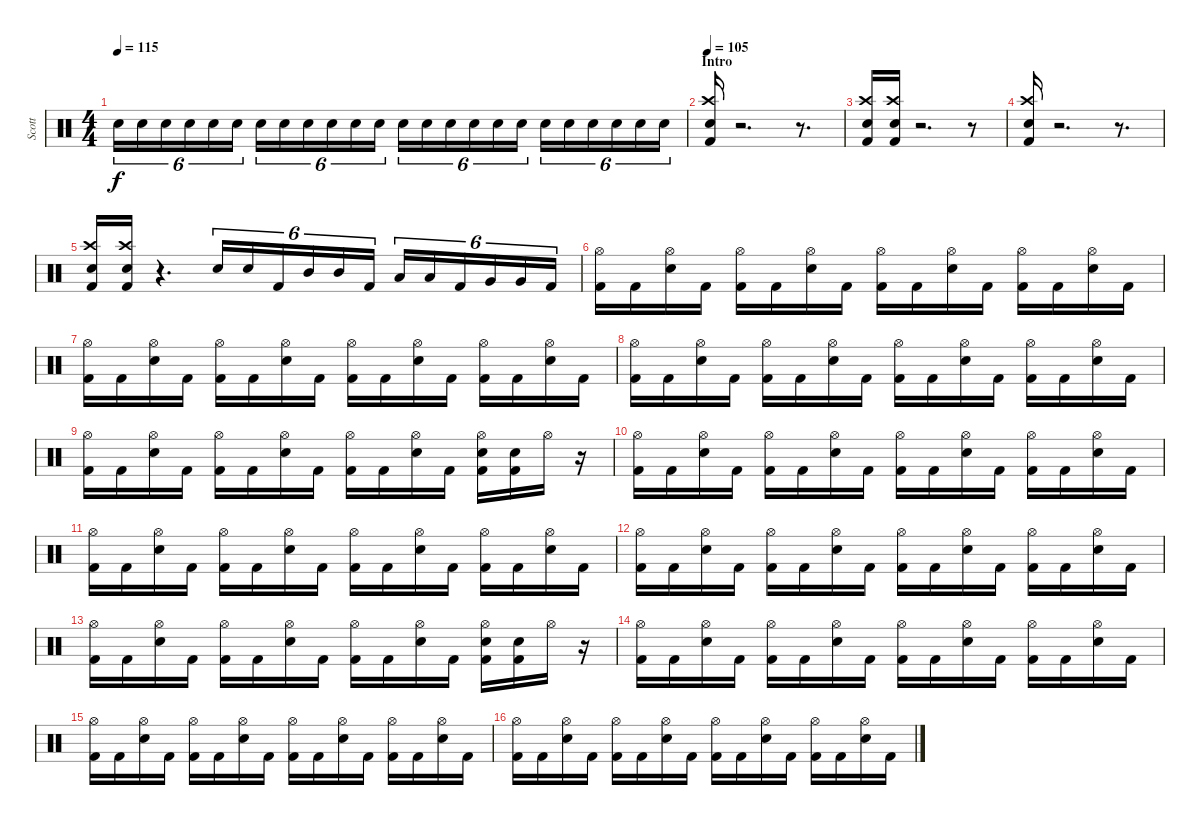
\track ("Scott" "Scott") {instrument percussion}
\staff {score}
\articulation defaults
\ts (4 4)
\tempo 115
\clef neutral
\ks c "Snare (hit) 2".16{tu (6 4) dy f} "Snare (hit) 2".16{tu (6 4)} "Snare (hit) 2".16{tu (6 4)} "Snare (hit) 2".16{tu (6 4)} "Snare (hit) 2".16{tu (6 4)} "Snare (hit) 2".16{tu (6 4)} "Snare (hit) 2".16{tu (6 4)} "Snare (hit) 2".16{tu (6 4)} "Snare (hit) 2".16{tu (6 4)} "Snare (hit) 2".16{tu (6 4)} "Snare (hit) 2".16{tu (6 4)} "Snare (hit) 2".16{tu (6 4)} "Snare (hit) 2".16{tu (6 4)} "Snare (hit) 2".16{tu (6 4)} "Snare (hit) 2".16{tu (6 4)} "Snare (hit) 2".16{tu (6 4)} "Snare (hit) 2".16{tu (6 4)} "Snare (hit) 2".16{tu (6 4)} "Snare (hit) 2".16{tu (6 4)} "Snare (hit) 2".16{tu (6 4)} "Snare (hit) 2".16{tu (6 4)} "Snare (hit) 2".16{tu (6 4)} "Snare (hit) 2".16{tu (6 4)} "Snare (hit) 2".16{tu (6 4)}
|
\section ("" "Intro")
\tempo 105
("Snare (hit) 2" "Crash high (hit)" "Kick (hit) 2").16 r.2{d} r.8{d} |
("Crash high (hit)" "Kick (hit) 2" "Snare (hit) 2").16 ("Crash high (hit)" "Kick (hit) 2" "Snare (hit) 2").16 r.2{d} r.8 |
("Snare (hit) 2" "Crash high (hit)" "Kick (hit) 2").16 r.2{d} r.8{d} |
("Crash high (hit)" "Kick (hit) 2" "Snare (hit) 2").16 ("Crash high (hit)" "Kick (hit) 2" "Snare (hit) 2").16 r.4{d} "Snare (hit) 2".16{tu (6 4)} "Snare (hit) 2".16{tu (6 4)} "Kick (hit) 2".16{tu (6 4)} "Mid Tom (hit)".16{tu (6 4)} "Mid Tom (hit)".16{tu (6 4)} "Kick (hit) 2".16{tu (6 4)} "Low Tom (hit)".16{tu (6 4)} "Low Tom (hit)".16{tu (6 4)} "Kick (hit) 2".16{tu (6 4)} "Very Low Tom (hit)".16{tu (6 4)} "Very Low Tom (hit)".16{tu (6 4)} "Kick (hit) 2".16{tu (6 4)} |
("Hi-Hat (open)" "Kick (hit) 2").16 "Kick (hit) 2".16 ("Hi-Hat (open)" "Snare (hit) 2").16 "Kick (hit) 2".16 ("Hi-Hat (open)" "Kick (hit) 2").16 "Kick (hit) 2".16 ("Hi-Hat (open)" "Snare (hit) 2").16 "Kick (hit) 2".16 ("Hi-Hat (open)" "Kick (hit) 2").16 "Kick (hit) 2".16 ("Hi-Hat (open)" "Snare (hit) 2").16 "Kick (hit) 2".16 ("Hi-Hat (open)" "Kick (hit) 2").16 "Kick (hit) 2".16 ("Hi-Hat (open)" "Snare (hit) 2").16 "Kick (hit) 2".16 |
("Hi-Hat (open)" "Kick (hit) 2").16 "Kick (hit) 2".16 ("Hi-Hat (open)" "Snare (hit) 2").16 "Kick (hit) 2".16 ("Hi-Hat (open)" "Kick (hit) 2").16 "Kick (hit) 2".16 ("Hi-Hat (open)" "Snare (hit) 2").16 "Kick (hit) 2".16 ("Hi-Hat (open)" "Kick (hit) 2").16 "Kick (hit) 2".16 ("Hi-Hat (open)" "Snare (hit) 2").16 "Kick (hit) 2".16 ("Hi-Hat (open)" "Kick (hit) 2").16 "Kick (hit) 2".16 ("Hi-Hat (open)" "Snare (hit) 2").16 "Kick (hit) 2".16 |
("Hi-Hat (open)" "Kick (hit) 2").16 "Kick (hit) 2".16 ("Hi-Hat (open)" "Snare (hit) 2").16 "Kick (hit) 2".16 ("Hi-Hat (open)" "Kick (hit) 2").16 "Kick (hit) 2".16 ("Hi-Hat (open)" "Snare (hit) 2").16 "Kick (hit) 2".16 ("Hi-Hat (open)" "Kick (hit) 2").16 "Kick (hit) 2".16 ("Hi-Hat (open)" "Snare (hit) 2").16 "Kick (hit) 2".16 ("Hi-Hat (open)" "Kick (hit) 2").16 "Kick (hit) 2".16 ("Hi-Hat (open)" "Snare (hit) 2").16 "Kick (hit) 2".16 |
("Hi-Hat (open)" "Kick (hit) 2").16 "Kick (hit) 2".16 ("Hi-Hat (open)" "Snare (hit) 2").16 "Kick (hit) 2".16 ("Hi-Hat (open)" "Kick (hit) 2").16 "Kick (hit) 2".16 ("Hi-Hat (open)" "Snare (hit) 2").16 "Kick (hit) 2".16 ("Hi-Hat (open)" "Kick (hit) 2").16 "Kick (hit) 2".16 ("Hi-Hat (open)" "Snare (hit) 2").16 "Kick (hit) 2".16 ("Hi-Hat (open)" "Snare (hit) 2" "Kick (hit) 2").16 ("Snare (hit) 2" "Kick (hit) 2").16 "Hi-Hat (open)".16 r.16 |
("Hi-Hat (open)" "Kick (hit) 2").16 "Kick (hit) 2".16 ("Hi-Hat (open)" "Snare (hit) 2").16 "Kick (hit) 2".16 ("Hi-Hat (open)" "Kick (hit) 2").16 "Kick (hit) 2".16 ("Hi-Hat (open)" "Snare (hit) 2").16 "Kick (hit) 2".16 ("Hi-Hat (open)" "Kick (hit) 2").16 "Kick (hit) 2".16 ("Hi-Hat (open)" "Snare (hit) 2").16 "Kick (hit) 2".16 ("Hi-Hat (open)" "Kick (hit) 2").16 "Kick (hit) 2".16 ("Hi-Hat (open)" "Snare (hit) 2").16 "Kick (hit) 2".16 |
("Hi-Hat (open)" "Kick (hit) 2").16 "Kick (hit) 2".16 ("Hi-Hat (open)" "Snare (hit) 2").16 "Kick (hit) 2".16 ("Hi-Hat (open)" "Kick (hit) 2").16 "Kick (hit) 2".16 ("Hi-Hat (open)" "Snare (hit) 2").16 "Kick (hit) 2".16 ("Hi-Hat (open)" "Kick (hit) 2").16 "Kick (hit) 2".16 ("Hi-Hat (open)" "Snare (hit) 2").16 "Kick (hit) 2".16 ("Hi-Hat (open)" "Kick (hit) 2").16 "Kick (hit) 2".16 ("Hi-Hat (open)" "Snare (hit) 2").16 "Kick (hit) 2".16 |
("Hi-Hat (open)" "Kick (hit) 2").16 "Kick (hit) 2".16 ("Hi-Hat (open)" "Snare (hit) 2").16 "Kick (hit) 2".16 ("Hi-Hat (open)" "Kick (hit) 2").16 "Kick (hit) 2".16 ("Hi-Hat (open)" "Snare (hit) 2").16 "Kick (hit) 2".16 ("Hi-Hat (open)" "Kick (hit) 2").16 "Kick (hit) 2".16 ("Hi-Hat (open)" "Snare (hit) 2").16 "Kick (hit) 2".16 ("Hi-Hat (open)" "Kick (hit) 2").16 "Kick (hit) 2".16 ("Hi-Hat (open)" "Snare (hit) 2").16 "Kick (hit) 2".16 |
("Hi-Hat (open)" "Kick (hit) 2").16 "Kick (hit) 2".16 ("Hi-Hat (open)" "Snare (hit) 2").16 "Kick (hit) 2".16 ("Hi-Hat (open)" "Kick (hit) 2").16 "Kick (hit) 2".16 ("Hi-Hat (open)" "Snare (hit) 2").16 "Kick (hit) 2".16 ("Hi-Hat (open)" "Kick (hit) 2").16 "Kick (hit) 2".16 ("Hi-Hat (open)" "Snare (hit) 2").16 "Kick (hit) 2".16 ("Hi-Hat (open)" "Snare (hit) 2" "Kick (hit) 2").16 ("Snare (hit) 2" "Kick (hit) 2").16 "Hi-Hat (open)".16 r.16 |
("Hi-Hat (open)" "Kick (hit) 2").16 "Kick (hit) 2".16 ("Hi-Hat (open)" "Snare (hit) 2").16 "Kick (hit) 2".16 ("Hi-Hat (open)" "Kick (hit) 2").16 "Kick (hit) 2".16 ("Hi-Hat (open)" "Snare (hit) 2").16 "Kick (hit) 2".16 ("Hi-Hat (open)" "Kick (hit) 2").16 "Kick (hit) 2".16 ("Hi-Hat (open)" "Snare (hit) 2").16 "Kick (hit) 2".16 ("Hi-Hat (open)" "Kick (hit) 2").16 "Kick (hit) 2".16 ("Hi-Hat (open)" "Snare (hit) 2").16 "Kick (hit) 2".16 |
("Hi-Hat (open)" "Kick (hit) 2").16 "Kick (hit) 2".16 ("Hi-Hat (open)" "Snare (hit) 2").16 "Kick (hit) 2".16 ("Hi-Hat (open)" "Kick (hit) 2").16 "Kick (hit) 2".16 ("Hi-Hat (open)" "Snare (hit) 2").16 "Kick (hit) 2".16 ("Hi-Hat (open)" "Kick (hit) 2").16 "Kick (hit) 2".16 ("Hi-Hat (open)" "Snare (hit) 2").16 "Kick (hit) 2".16 ("Hi-Hat (open)" "Kick (hit) 2").16 "Kick (hit) 2".16 ("Hi-Hat (open)" "Snare (hit) 2").16 "Kick (hit) 2".16 |
("Hi-Hat (open)" "Kick (hit) 2").16 "Kick (hit) 2".16 ("Hi-Hat (open)" "Snare (hit) 2").16 "Kick (hit) 2".16 ("Hi-Hat (open)" "Kick (hit) 2").16 "Kick (hit) 2".16 ("Hi-Hat (open)" "Snare (hit) 2").16 "Kick (hit) 2".16 ("Hi-Hat (open)" "Kick (hit) 2").16 "Kick (hit) 2".16 ("Hi-Hat (open)" "Snare (hit) 2").16 "Kick (hit) 2".16 ("Hi-Hat (open)" "Kick (hit) 2").16 "Kick (hit) 2".16 ("Hi-Hat (open)" "Snare (hit) 2").16 "Kick (hit) 2".16
